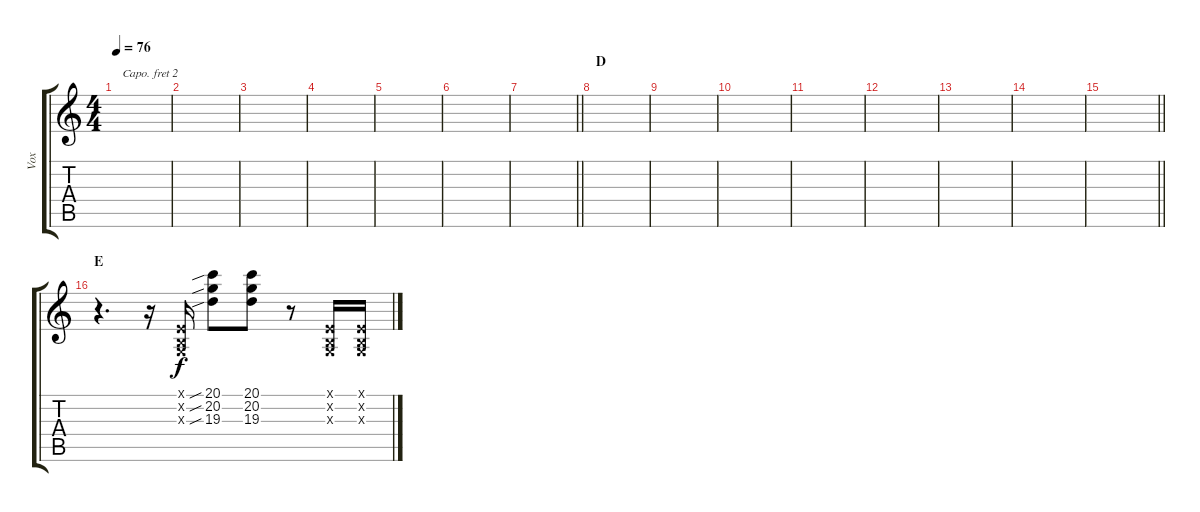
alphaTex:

\track ("Vox" "Vox") {instrument lead2sawtooth}
\staff {score tabs}
\capo 2
\tuning (D4 A3 F3 C3 G2 C2) {hide}
\ts (4 4)
\tempo 76
\clef g2
\ks c
|
|
|
|
|
|
\barLineRight lightlight
|
\section ("" "D")
|
|
|
|
|
|
|
\barLineRight lightlight
|
\section ("" "E")
r.4{d} r.16 (0.1{x} 0.2{x} 0.3{x}).16 (20.1{sib} 20.2{sib} 19.3{sib}).8 (20.1 20.2 19.3).8 r.8 (0.1{x} 0.2{x} 0.3{x}).16 (0.1{x} 0.2{x} 0.3{x}).16
